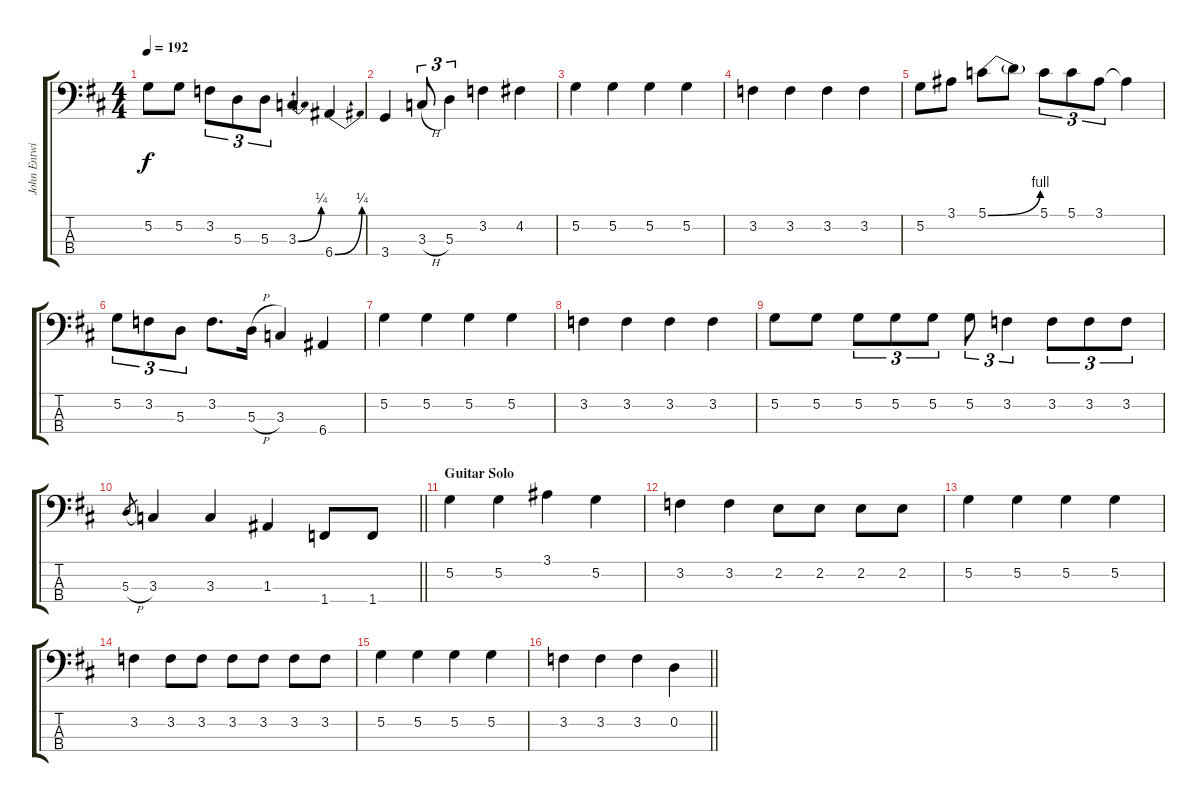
\track ("John Entwistle - Bass" "John Entwi") {instrument electricbassfinger}
\staff {score tabs}
\tuning (G2 D2 A1 E1) {hide}
\ts (4 4)
\tempo 192
\clef f4
\ks d
5.2.8{dy f} 5.2.8 3.2.8{tu (3 2)} 5.3.8{tu (3 2)} 5.3.8{tu (3 2)} 3.3{be (bend 0 0 60 1)}.4 6.4{be (bend 0 0 60 1)}.4 |
3.4.4 3.3{h}.8{tu (3 2)} 5.3.4{tu (3 2)} 3.2.4 4.2.4 |
5.2.4 5.2.4 5.2.4 5.2.4 |
3.2.4 3.2.4 3.2.4 3.2.4 |
5.2.8 3.1.8 5.1{be (bend 0 0 60 4)}.8 5.1{t}.8 5.1.8{tu (3 2)} 5.1.8{tu (3 2)} 3.1.8{tu (3 2)} 3.1{t}.4 |
5.2.8{tu (3 2)} 3.2.8{tu (3 2)} 5.3.8{tu (3 2)} 3.2.8{d} 5.3{h}.16 3.3.4 6.4.4 |
5.2.4 5.2.4 5.2.4 5.2.4 |
3.2.4 3.2.4 3.2.4 3.2.4 |
5.2.8 5.2.8 5.2.8{tu (3 2)} 5.2.8{tu (3 2)} 5.2.8{tu (3 2)} 5.2.8{tu (3 2)} 3.2.4{tu (3 2)} 3.2.8{tu (3 2)} 3.2.8{tu (3 2)} 3.2.8{tu (3 2)} |
\barLineRight lightlight
5.3{h}.8{gr} 3.3.4 3.3.4 1.3.4 1.4.8 1.4.8 |
\section ("" "Guitar Solo")
5.2.4 5.2.4 3.1.4 5.2.4 |
3.2.4 3.2.4 2.2.8 2.2.8 2.2.8 2.2.8 |
5.2.4 5.2.4 5.2.4 5.2.4 |
3.2.4 3.2.8 3.2.8 3.2.8 3.2.8 3.2.8 3.2.8 |
5.2.4 5.2.4 5.2.4 5.2.4 |
\barLineRight lightlight
3.2.4 3.2.4 3.2.4 0.2.4
